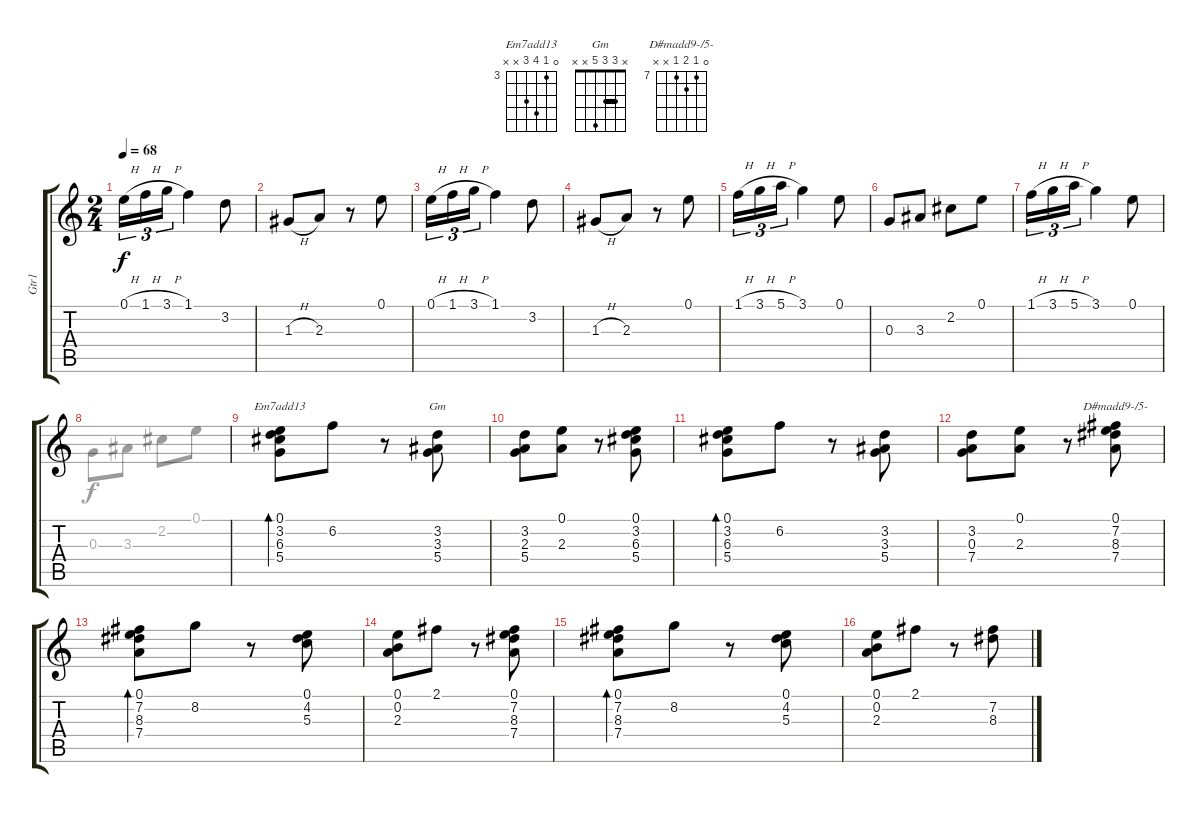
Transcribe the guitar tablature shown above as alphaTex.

\track ("Gtr1" "Gtr1") {mute instrument acousticguitarnylon}
\staff {score tabs}
\tuning (E4 B3 G3 D3 A2 E2) {hide}
\chord ("Em7add13" 0 3 6 5 x x) {firstfret 3}
\chord ("Gm" x 3 3 5 x x) {barre 3}
\chord ("D#madd9-/5-" 0 7 8 7 x x) {firstfret 7}
\voice
\ts (2 4)
\tempo 68
\clef g2
\ks c
0.1{h}.16{tu (3 2) dy f} 1.1{h}.16{tu (3 2)} 3.1{h}.16{tu (3 2)} 1.1.4 3.2.8 |
1.3{h}.8 2.3.8 r.8 0.1.8 |
0.1{h}.16{tu (3 2)} 1.1{h}.16{tu (3 2)} 3.1{h}.16{tu (3 2)} 1.1.4 3.2.8 |
1.3{h}.8 2.3.8 r.8 0.1.8 |
1.1{h}.16{tu (3 2)} 3.1{h}.16{tu (3 2)} 5.1{h}.16{tu (3 2)} 3.1.4 0.1.8 |
0.3.8 3.3.8 2.2.8 0.1.8 |
1.1{h}.16{tu (3 2)} 3.1{h}.16{tu (3 2)} 5.1{h}.16{tu (3 2)} 3.1.4 0.1.8 |
|
(0.1 3.2 6.3 5.4).8{bd 60 ch "Em7add13"} 6.2.8 r.8 (3.2 3.3 5.4).8{ch "Gm"} |
(3.2 2.3 5.4).8 (0.1 2.3).8 r.8 (0.1 3.2 6.3 5.4).8 |
(0.1 3.2 6.3 5.4).8{bd 60} 6.2.8 r.8 (3.2 3.3 5.4).8 |
(3.2 0.3 7.4).8 (0.1 2.3).8 r.8 (0.1 7.2 8.3 7.4).8{ch "D#madd9-/5-"} |
(0.1 7.2 8.3 7.4).8{bd 60} 8.2.8 r.8 (0.1 4.2 5.3).8 |
(0.1 0.2 2.3).8 2.1.8 r.8 (0.1 7.2 8.3 7.4).8 |
(0.1 7.2 8.3 7.4).8{bd 60} 8.2.8 r.8 (0.1 4.2 5.3).8 |
(0.1 0.2 2.3).8 2.1.8 r.8 (7.2 8.3).8
\voice
\clef g2
\ottava regular
\simile none
\ks c
|
|
|
|
|
|
|
0.3.8 3.3.8 2.2.8 0.1.8 |
|
|
|
|
|
|
|
